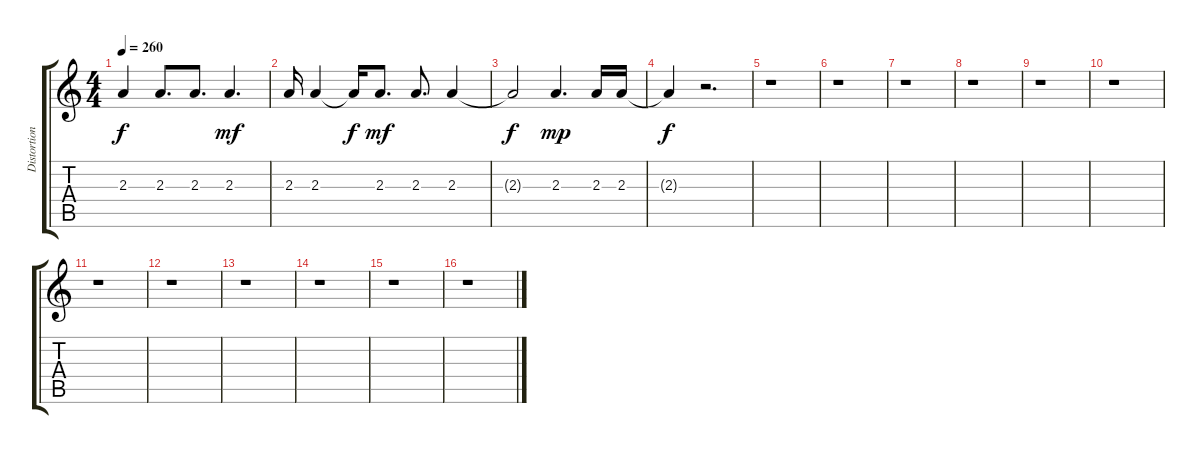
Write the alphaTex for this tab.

\track ("Distortion Guitar" "Distortion") {instrument distortionguitar}
\staff {score tabs}
\tuning (E4 B3 G3 D3 A2 E2) {hide}
\ts (4 4)
\tempo 260
\clef g2
\ks c
2.3{t}.4{dy f} 2.3.8{d volume 8} 2.3.8{d volume 7} 2.3.4{d dy mf volume 7} |
2.3.16{volume 6} 2.3.4{volume 6} 2.3{t}.16{dy f} 2.3.8{d dy mf volume 6} 2.3.8{d volume 5} 2.3.4{volume 5} |
2.3{t}.2{dy f} 2.3.4{d dy mp volume 3} 2.3.16{volume 2} 2.3.16{volume 2} |
2.3{t}.4{dy f} r.2{d} |
r.1 |
r.1 |
r.1 |
r.1 |
r.1 |
r.1 |
r.1 |
r.1 |
r.1 |
r.1 |
r.1 |
r.1
